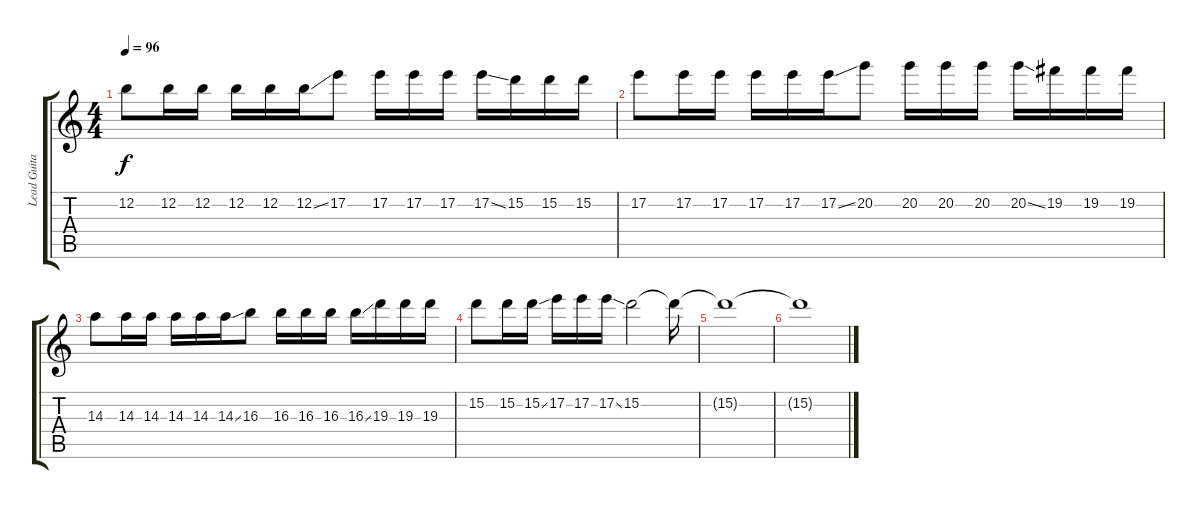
\track ("Lead Guitar" "Lead Guita") {instrument acousticguitarsteel}
\staff {score tabs}
\tuning (E4 B3 G3 D3 A2 E2) {hide}
\ts (4 4)
\tempo 96
\clef g2
\ks c
12.2.8{dy f} 12.2.16 12.2.16 12.2.16 12.2.16 12.2{ss}.16 17.2.8 17.2.16 17.2.16 17.2.16 17.2{ss}.16 15.2.16 15.2.16 15.2.16 |
17.2.8 17.2.16 17.2.16 17.2.16 17.2.16 17.2{ss}.16 20.2.8 20.2.16 20.2.16 20.2.16 20.2{ss}.16 19.2.16 19.2.16 19.2.16 |
14.3.8 14.3.16 14.3.16 14.3.16 14.3.16 14.3{ss}.16 16.3.8 16.3.16 16.3.16 16.3.16 16.3{ss}.16 19.3.16 19.3.16 19.3.16 |
15.2.8 15.2.16 15.2{ss}.16 17.2.16 17.2.16 17.2{ss}.16 15.2.2 15.2{t}.16 |
15.2{t}.1 |
15.2{t}.1
